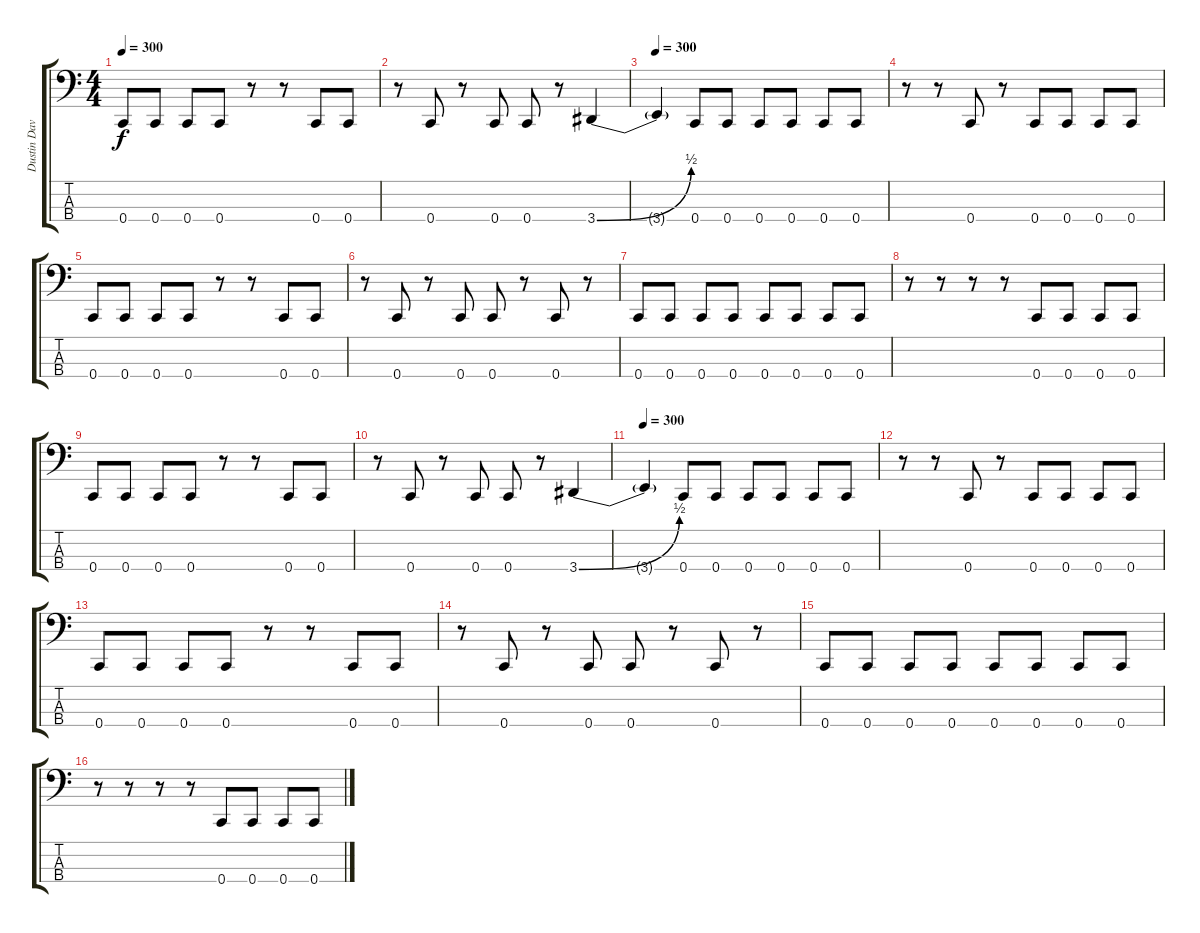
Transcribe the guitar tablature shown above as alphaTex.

\track ("Dustin Davidson (Bass)" "Dustin Dav") {instrument electricbasspick}
\staff {score tabs}
\tuning (F2 C2 G1 C1) {hide}
\ts (4 4)
\tempo 300
\clef f4
\ks c
0.4.8{dy f} 0.4.8 0.4.8 0.4.8 r.8 r.8 0.4.8 0.4.8 |
r.8 0.4.8 r.8 0.4.8 0.4.8 r.8 3.4{be (bend 0 0 60 2)}.4 |
\tempo 300
3.4{t}.4 0.4.8 0.4.8 0.4.8 0.4.8 0.4.8 0.4.8 |
r.8 r.8 0.4.8 r.8 0.4.8 0.4.8 0.4.8 0.4.8 |
0.4.8 0.4.8 0.4.8 0.4.8 r.8 r.8 0.4.8 0.4.8 |
r.8 0.4.8 r.8 0.4.8 0.4.8 r.8 0.4.8 r.8 |
0.4.8 0.4.8 0.4.8 0.4.8 0.4.8 0.4.8 0.4.8 0.4.8 |
r.8 r.8 r.8 r.8 0.4.8 0.4.8 0.4.8 0.4.8 |
0.4.8 0.4.8 0.4.8 0.4.8 r.8 r.8 0.4.8 0.4.8 |
r.8 0.4.8 r.8 0.4.8 0.4.8 r.8 3.4{be (bend 0 0 60 2)}.4 |
\tempo 300
3.4{t}.4 0.4.8 0.4.8 0.4.8 0.4.8 0.4.8 0.4.8 |
r.8 r.8 0.4.8 r.8 0.4.8 0.4.8 0.4.8 0.4.8 |
0.4.8 0.4.8 0.4.8 0.4.8 r.8 r.8 0.4.8 0.4.8 |
r.8 0.4.8 r.8 0.4.8 0.4.8 r.8 0.4.8 r.8 |
0.4.8 0.4.8 0.4.8 0.4.8 0.4.8 0.4.8 0.4.8 0.4.8 |
r.8 r.8 r.8 r.8 0.4.8 0.4.8 0.4.8 0.4.8
